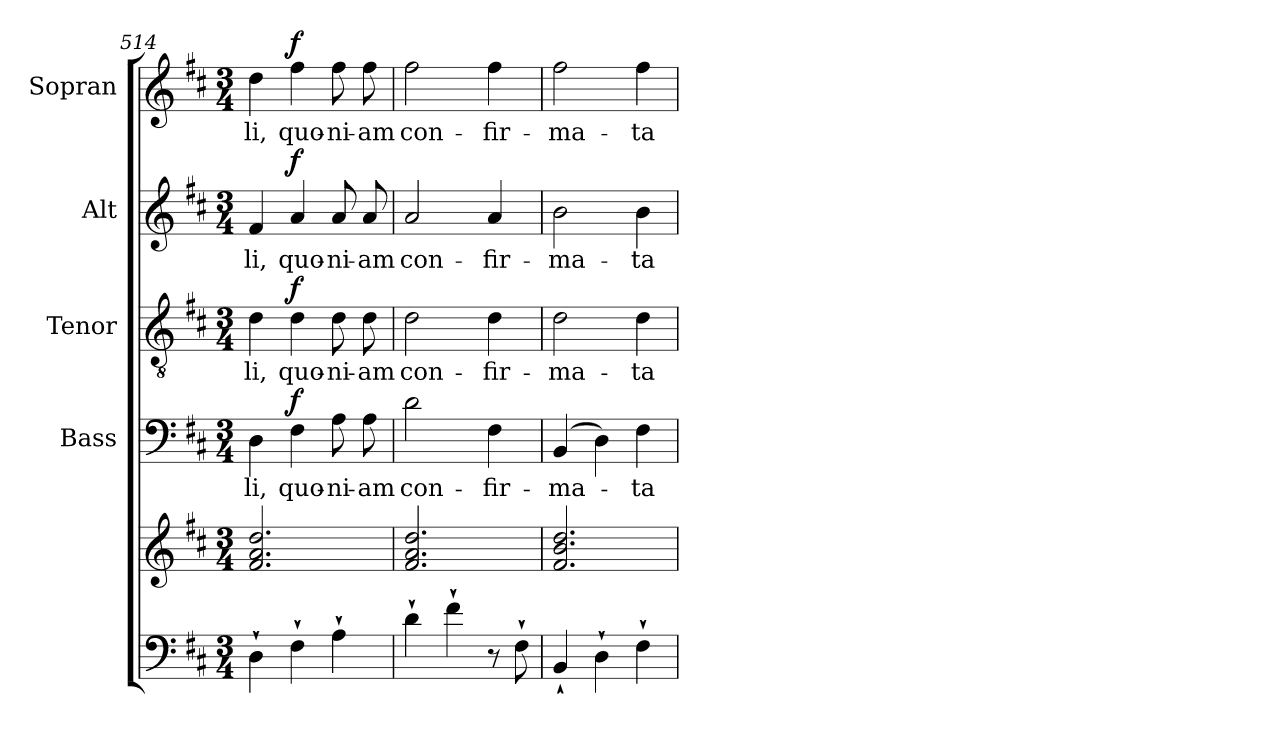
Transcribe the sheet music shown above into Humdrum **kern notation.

**kern	**kern	**kern	**text	**dynam	**kern	**text	**dynam	**kern	**text	**dynam	**kern	**text	**dynam
*part5	*part5	*part4	*part4	*part4	*part3	*part3	*part3	*part2	*part2	*part2	*part1	*part1	*part1
*staff6	*staff5	*staff4	*staff4	*staff4	*staff3	*staff3	*staff3	*staff2	*staff2	*staff2	*staff1	*staff1	*staff1
*	*	*I"Bass	*	*	*I"Tenor	*	*	*I"Alt	*	*	*I"Sopran	*	*
*	*	*I'B.	*	*	*I'T.	*	*	*I'A.	*	*	*I'S.	*	*
*clefF4	*clefG2	*clefF4	*	*	*clefGv2	*	*	*clefG2	*	*	*clefG2	*	*
*k[f#c#]	*k[f#c#]	*k[f#c#]	*	*	*k[f#c#]	*	*	*k[f#c#]	*	*	*k[f#c#]	*	*
*D:	*D:	*D:	*	*	*D:	*	*	*D:	*	*	*D:	*	*
*M3/4	*M3/4	*M3/4	*	*	*M3/4	*	*	*M3/4	*	*	*M3/4	*	*
=514	=514	=514	=514	=514	=514	=514	=514	=514	=514	=514	=514	=514	=514
!	!	!	!LO:LY:b	!	!	!LO:LY:b	!	!	!LO:LY:b	!	!	!LO:LY:b	!
4D`>\	2.f#/ 2.a/ 2.dd/	4D\	-li,	.	4d\	-li,	.	4f#/	-li,	.	4dd\	-li,	.
!	!	!	!LO:LY:b	!LO:DY:a	!	!LO:LY:b	!LO:DY:a	!	!LO:LY:b	!LO:DY:a	!	!LO:LY:b	!LO:DY:a
4F#`>\	.	4F#\	quo-	f	4d\	quo-	f	4a/	quo-	f	4ff#\	quo-	f
!	!	!	!LO:LY:b	!	!	!LO:LY:b	!	!	!LO:LY:b	!	!	!LO:LY:b	!
4A`>\	.	8A\	-ni-	.	8d\	-ni-	.	8a/	-ni-	.	8ff#\	-ni-	.
!	!	!	!LO:LY:b	!	!	!LO:LY:b	!	!	!LO:LY:b	!	!	!LO:LY:b	!
.	.	8A\	-am	.	8d\	-am	.	8a/	-am	.	8ff#\	-am	.
=515	=515	=515	=515	=515	=515	=515	=515	=515	=515	=515	=515	=515	=515
!	!	!	!LO:LY:b	!	!	!LO:LY:b	!	!	!LO:LY:b	!	!	!LO:LY:b	!
4d`>\	2.f#/ 2.a/ 2.dd/	2d\	con-	.	2d\	con-	.	2a/	con-	.	2ff#\	con-	.
4f#`>\	.	.	.	.	.	.	.	.	.	.	.	.	.
!	!	!	!LO:LY:b	!	!	!LO:LY:b	!	!	!LO:LY:b	!	!	!LO:LY:b	!
8r	.	4F#\	-fir-	.	4d\	-fir-	.	4a/	-fir-	.	4ff#\	-fir-	.
8F#`>\	.	.	.	.	.	.	.	.	.	.	.	.	.
!!LO:LB:g=z
=516	=516	=516	=516	=516	=516	=516	=516	=516	=516	=516	=516	=516	=516
!	!	!	!LO:LY:b	!	!	!LO:LY:b	!	!	!LO:LY:b	!	!	!LO:LY:b	!
4BB`</	2.f#/ 2.b/ 2.dd/	(4BB/	-ma-	.	2d\	-ma-	.	2b\	-ma-	.	2ff#\	-ma-	.
4D`>\	.	4D\)	.	.	.	.	.	.	.	.	.	.	.
!	!	!	!LO:LY:b	!	!	!LO:LY:b	!	!	!LO:LY:b	!	!	!LO:LY:b	!
4F#`>\	.	4F#\	-ta	.	4d\	-ta	.	4b\	-ta	.	4ff#\	-ta	.
=	=	=	=	=	=	=	=	=	=	=	=	=	=
*-	*-	*-	*-	*-	*-	*-	*-	*-	*-	*-	*-	*-	*-
